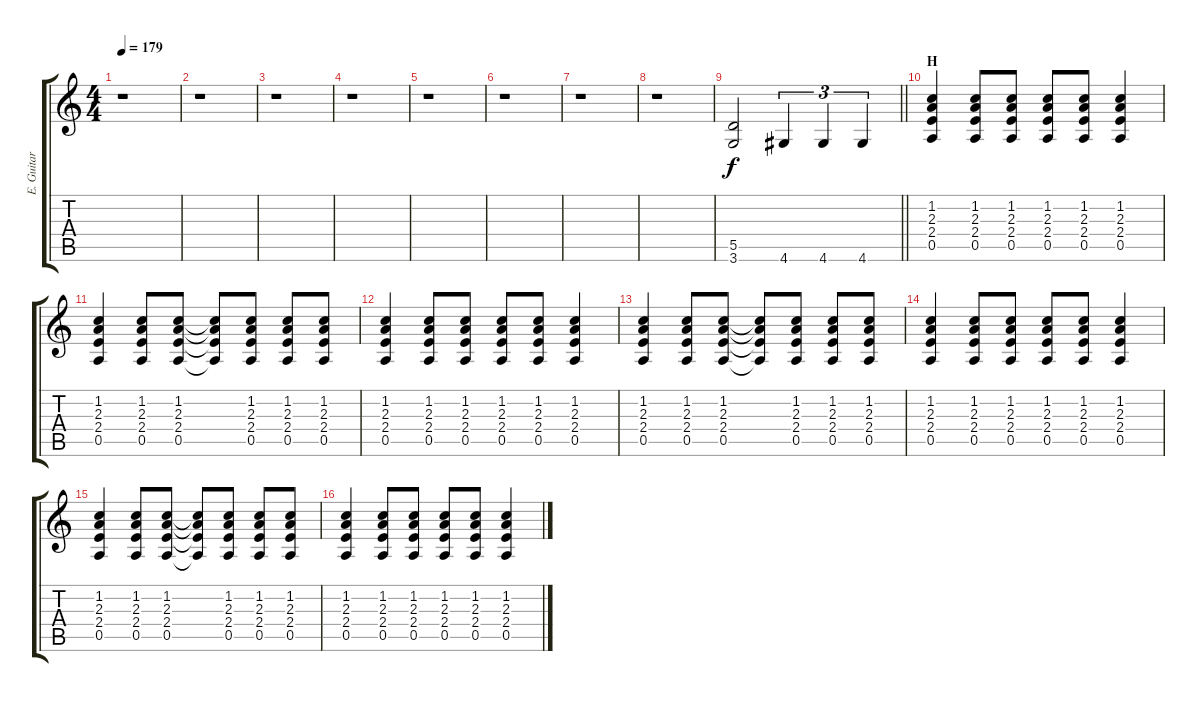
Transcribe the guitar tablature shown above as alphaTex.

\track ("E. Guitar I" "E. Guitar ") {instrument overdrivenguitar}
\staff {score tabs}
\tuning (E4 B3 G3 D3 A2 E2) {hide}
\ts (4 4)
\tempo 179
\clef g2
\ks c
r.1{dy f} |
r.1 |
r.1 |
r.1 |
r.1 |
r.1 |
r.1 |
r.1 |
\barLineRight lightlight
(5.5 3.6).2 4.6.4{tu (3 2)} 4.6.4{tu (3 2)} 4.6.4{tu (3 2)} |
\section ("" "H")
(1.2 2.3 2.4 0.5).4 (1.2 2.3 2.4 0.5).8 (1.2 2.3 2.4 0.5).8 (1.2 2.3 2.4 0.5).8 (1.2 2.3 2.4 0.5).8 (1.2 2.3 2.4 0.5).4 |
(1.2 2.3 2.4 0.5).4 (1.2 2.3 2.4 0.5).8 (1.2 2.3 2.4 0.5).8 (1.2{t} 2.3{t} 2.4{t} 0.5{t}).8 (1.2 2.3 2.4 0.5).8 (1.2 2.3 2.4 0.5).8 (1.2 2.3 2.4 0.5).8 |
(1.2 2.3 2.4 0.5).4 (1.2 2.3 2.4 0.5).8 (1.2 2.3 2.4 0.5).8 (1.2 2.3 2.4 0.5).8 (1.2 2.3 2.4 0.5).8 (1.2 2.3 2.4 0.5).4 |
(1.2 2.3 2.4 0.5).4 (1.2 2.3 2.4 0.5).8 (1.2 2.3 2.4 0.5).8 (1.2{t} 2.3{t} 2.4{t} 0.5{t}).8 (1.2 2.3 2.4 0.5).8 (1.2 2.3 2.4 0.5).8 (1.2 2.3 2.4 0.5).8 |
(1.2 2.3 2.4 0.5).4 (1.2 2.3 2.4 0.5).8 (1.2 2.3 2.4 0.5).8 (1.2 2.3 2.4 0.5).8 (1.2 2.3 2.4 0.5).8 (1.2 2.3 2.4 0.5).4 |
(1.2 2.3 2.4 0.5).4 (1.2 2.3 2.4 0.5).8 (1.2 2.3 2.4 0.5).8 (1.2{t} 2.3{t} 2.4{t} 0.5{t}).8 (1.2 2.3 2.4 0.5).8 (1.2 2.3 2.4 0.5).8 (1.2 2.3 2.4 0.5).8 |
(1.2 2.3 2.4 0.5).4 (1.2 2.3 2.4 0.5).8 (1.2 2.3 2.4 0.5).8 (1.2 2.3 2.4 0.5).8 (1.2 2.3 2.4 0.5).8 (1.2 2.3 2.4 0.5).4
